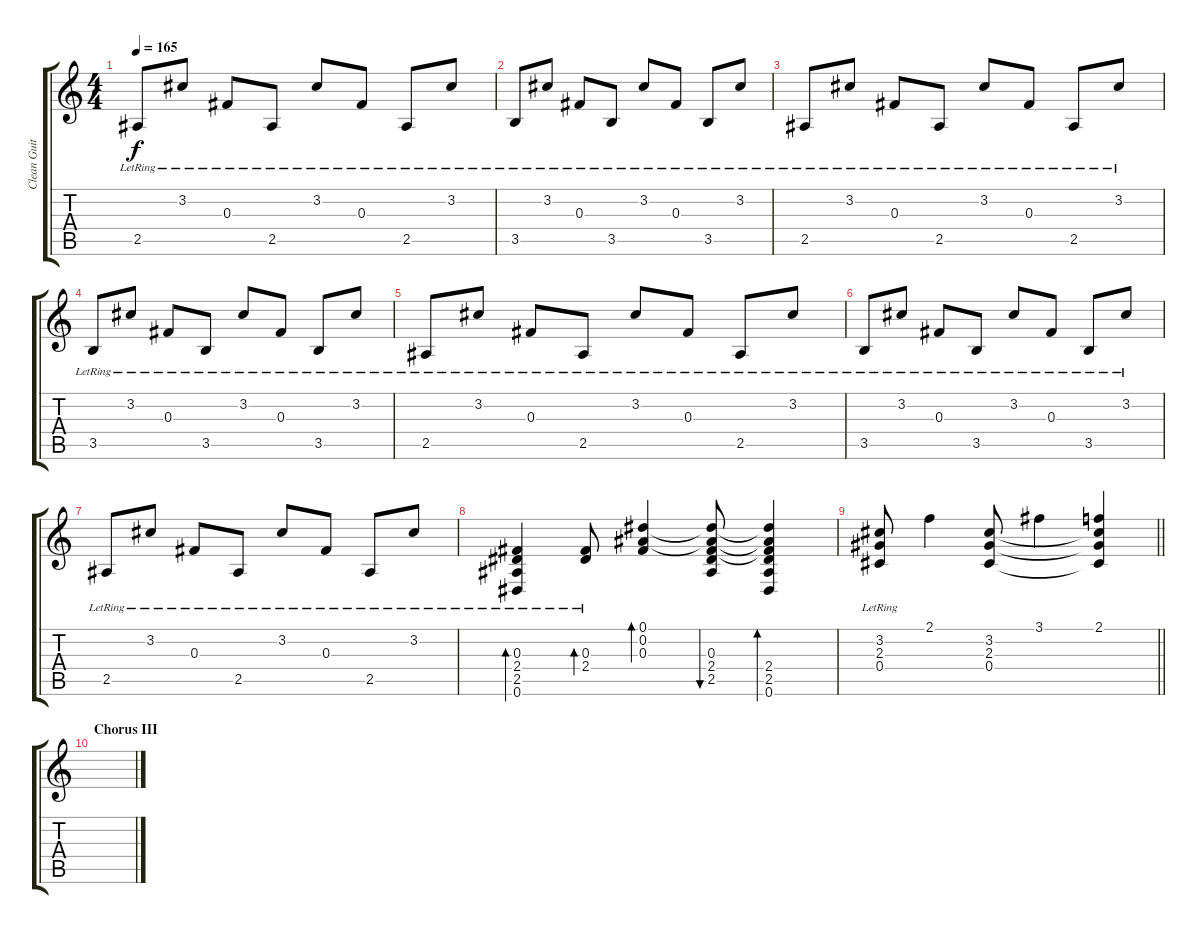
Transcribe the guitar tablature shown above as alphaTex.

\track ("Clean Guitar" "Clean Guit") {instrument electricguitarjazz}
\staff {score tabs}
\tuning (Eb4 Bb3 Gb3 Db3 Ab2 Eb2) {hide}
\ts (4 4)
\tempo 165
\clef g2
\ks c
2.5{lr}.8{dy f} 3.2{lr}.8 0.3{lr}.8 2.5{lr}.8 3.2{lr}.8 0.3{lr}.8 2.5{lr}.8 3.2{lr}.8 |
3.5{lr}.8 3.2{lr}.8 0.3{lr}.8 3.5{lr}.8 3.2{lr}.8 0.3{lr}.8 3.5{lr}.8 3.2{lr}.8 |
2.5{lr}.8 3.2{lr}.8 0.3{lr}.8 2.5{lr}.8 3.2{lr}.8 0.3{lr}.8 2.5{lr}.8 3.2{lr}.8 |
3.5{lr}.8 3.2{lr}.8 0.3{lr}.8 3.5{lr}.8 3.2{lr}.8 0.3{lr}.8 3.5{lr}.8 3.2{lr}.8 |
2.5{lr}.8 3.2{lr}.8 0.3{lr}.8 2.5{lr}.8 3.2{lr}.8 0.3{lr}.8 2.5{lr}.8 3.2{lr}.8 |
3.5{lr}.8 3.2{lr}.8 0.3{lr}.8 3.5{lr}.8 3.2{lr}.8 0.3{lr}.8 3.5{lr}.8 3.2{lr}.8 |
2.5{lr}.8 3.2{lr}.8 0.3{lr}.8 2.5{lr}.8 3.2{lr}.8 0.3{lr}.8 2.5{lr}.8 3.2{lr}.8 |
(0.3{lr} 2.4 2.5{lr} 0.6{lr}).4{bd 60} (0.3 2.4{lr}).8{bd 120} (0.1 0.2 0.3).4{bd 60} (0.1{t} 0.2{t} 0.3 2.4 2.5).8{bu 60} (0.1{t} 0.2{t} 0.3{t} 2.4 2.5 0.6).4{bd 60} |
\barLineRight lightlight
(3.2{lr} 2.3{lr} 0.4{lr}).8 2.1.4 (3.2 2.3 0.4).8 3.1.4 (2.1 3.2{t} 2.3{t} 0.4{t}).4 |
\section ("" "Chorus III")
